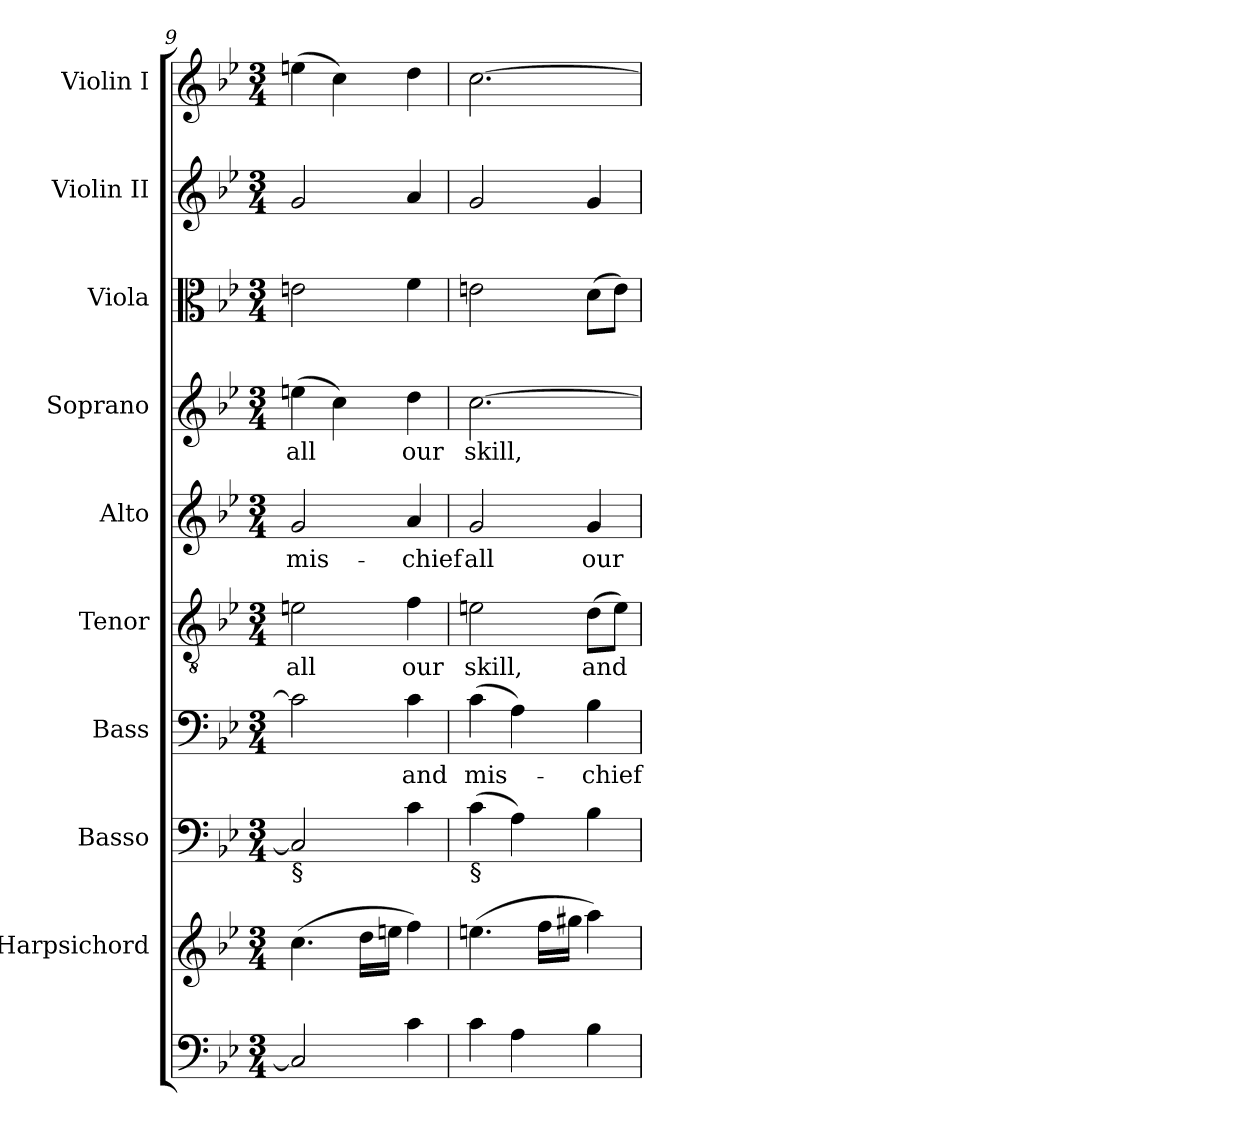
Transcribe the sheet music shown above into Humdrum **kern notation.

**kern	**kern	**kern	**kern	**text	**kern	**text	**kern	**text	**kern	**text	**kern	**kern	**kern
*part10	*part9	*part8	*part7	*part7	*part6	*part6	*part5	*part5	*part4	*part4	*part3	*part2	*part1
*staff10	*staff9	*staff8	*staff7	*staff7	*staff6	*staff6	*staff5	*staff5	*staff4	*staff4	*staff3	*staff2	*staff1
*	*I"Harpsichord	*I"Basso	*I"Bass	*	*I"Tenor	*	*I"Alto	*	*I"Soprano	*	*I"Viola	*I"Violin II	*I"Violin I
*	*	*	*I'B.	*	*I'T.	*	*I'A.	*	*I'S.	*	*I'Vla.	*I'Vln. II	*I'Vln. I
*clefF4	*clefG2	*clefF4	*clefF4	*	*clefGv2	*	*clefG2	*	*clefG2	*	*clefC3	*clefG2	*clefG2
*	*	*	*	*	*ITrd7c12	*	*	*	*	*	*	*	*
*k[b-e-]	*k[b-e-]	*k[b-e-]	*k[b-e-]	*	*k[b-e-]	*	*k[b-e-]	*	*k[b-e-]	*	*k[b-e-]	*k[b-e-]	*k[b-e-]
*g:	*g:	*g:	*g:	*	*g:	*	*g:	*	*g:	*	*g:	*g:	*g:
*M3/4	*M3/4	*M3/4	*M3/4	*	*M3/4	*	*M3/4	*	*M3/4	*	*M3/4	*M3/4	*M3/4
=9	=9	=9	=9	=9	=9	=9	=9	=9	=9	=9	=9	=9	=9
!	!	!	!	!	!	!LO:LY:b:color=#000000	!	!	!	!	!	!	!
!	!	!	!	!	!	!	!	!LO:LY:b:color=#000000	!	!	!	!	!
!	!	!LO:TX:b:t=§	!	!	!	!	!	!	!	!	!	!	!
!	!	!	!	!	!	!	!	!	!	!LO:LY:b:color=#000000	!	!	!
2Ci/]	(4.cci\	2Ci/]	2ci\]	.	2Eni\	all	2gi/	mis-	(4eeni\	all	2eni\	2gi/	(4eeni\
.	.	.	.	.	.	.	.	.	4cci\)	.	.	.	4cci\)
.	16ddi\LL	.	.	.	.	.	.	.	.	.	.	.	.
.	16eeni\JJ	.	.	.	.	.	.	.	.	.	.	.	.
!	!	!	!	!LO:LY:b:color=#000000	!	!	!	!	!	!	!	!	!
!	!	!	!	!	!	!LO:LY:b:color=#000000	!	!	!	!	!	!	!
!	!	!	!	!	!	!	!	!LO:LY:b:color=#000000	!	!	!	!	!
!	!	!	!	!	!	!	!	!	!	!LO:LY:b:color=#000000	!	!	!
4ci\	4ffi\)	4ci\	4ci\	and	4Fi\	our	4ai/	-chief	4ddi\	our	4fi\	4ai/	4ddi\
=10	=10	=10	=10	=10	=10	=10	=10	=10	=10	=10	=10	=10	=10
!	!	!	!	!LO:LY:b:color=#000000	!	!	!	!	!	!	!	!	!
!	!	!	!	!	!	!LO:LY:b:color=#000000	!	!	!	!	!	!	!
!	!	!	!	!	!	!	!	!LO:LY:b:color=#000000	!	!	!	!	!
!	!	!LO:TX:b:t=§	!	!	!	!	!	!	!	!	!	!	!
!	!	!	!	!	!	!	!	!	!	!LO:LY:b:color=#000000	!	!	!
4ci\	(4.eeni\	(4ci\	(4ci\	mis-	2Eni\	skill,	2gi/	all	[2.cci\	skill,	2eni\	2gi/	[2.cci\
4Ai\	.	4Ai\)	4Ai\)	.	.	.	.	.	.	.	.	.	.
.	16ffi\LL	.	.	.	.	.	.	.	.	.	.	.	.
.	16gg#Xi\JJ	.	.	.	.	.	.	.	.	.	.	.	.
!	!	!	!	!LO:LY:b:color=#000000	!	!	!	!	!	!	!	!	!
!	!	!	!	!	!	!LO:LY:b:color=#000000	!	!	!	!	!	!	!
!	!	!	!	!	!	!	!	!LO:LY:b:color=#000000	!	!	!	!	!
4B-i\	4aai\)	4B-i\	4B-i\	-chief	(8Di\L	and	4gi/	our	.	.	(8di\L	4gi/	.
.	.	.	.	.	8Ei\J)	.	.	.	.	.	8ei\J)	.	.
=	=	=	=	=	=	=	=	=	=	=	=	=	=
*-	*-	*-	*-	*-	*-	*-	*-	*-	*-	*-	*-	*-	*-
